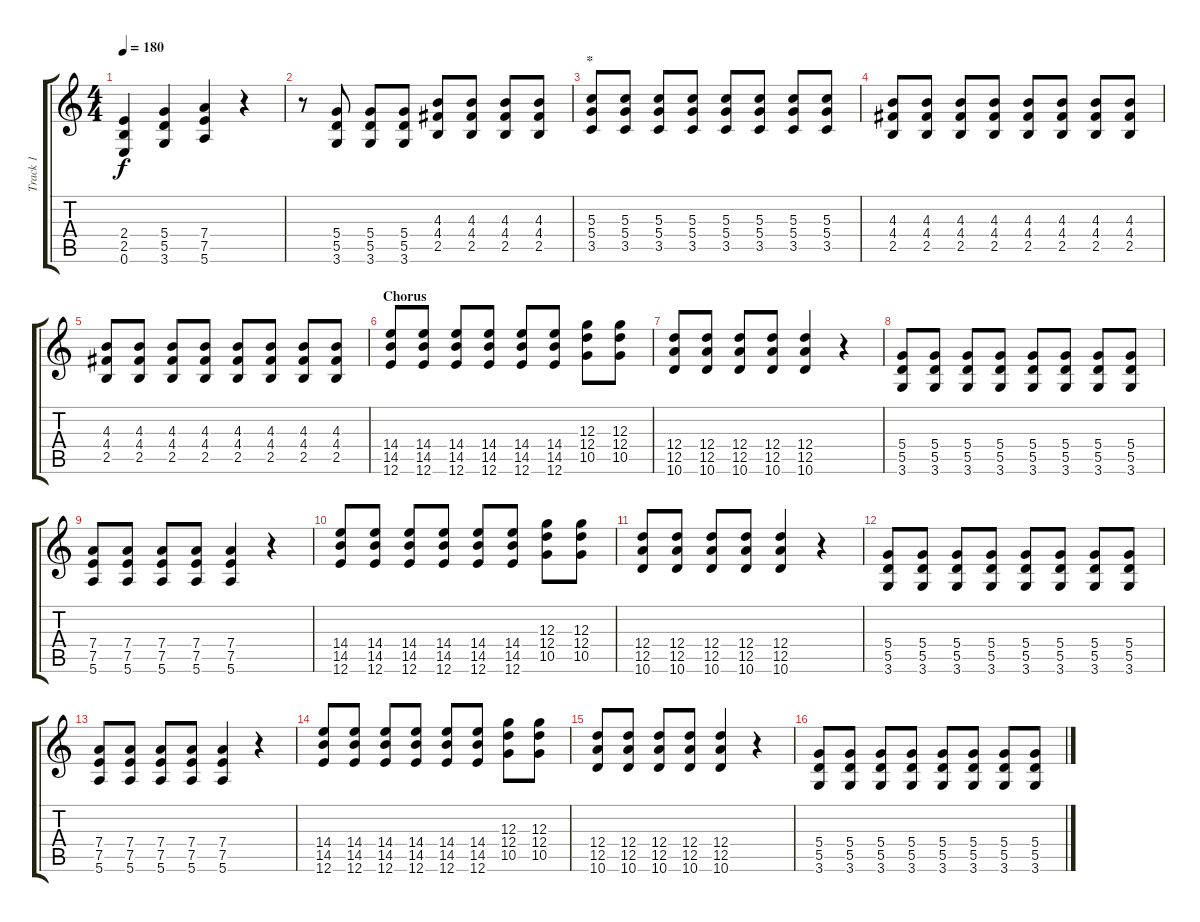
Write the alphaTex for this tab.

\track ("Track 1" "Track 1") {instrument electricguitarclean}
\staff {score tabs}
\tuning (E4 B3 G3 D3 A2 E2) {hide}
\ts (4 4)
\tempo 180
\clef g2
\ks c
(2.4 2.5 0.6).4{dy f} (5.4 5.5 3.6).4 (7.4 7.5 5.6).4 r.4 |
r.8 (5.4 5.5 3.6).8 (5.4 5.5 3.6).8 (5.4 5.5 3.6).8 (4.3 4.4 2.5).8 (4.3 4.4 2.5).8 (4.3 4.4 2.5).8 (4.3 4.4 2.5).8 |
\section ("" "*")
(5.3 5.4 3.5).8 (5.3 5.4 3.5).8 (5.3 5.4 3.5).8 (5.3 5.4 3.5).8 (5.3 5.4 3.5).8 (5.3 5.4 3.5).8 (5.3 5.4 3.5).8 (5.3 5.4 3.5).8 |
(4.3 4.4 2.5).8 (4.3 4.4 2.5).8 (4.3 4.4 2.5).8 (4.3 4.4 2.5).8 (4.3 4.4 2.5).8 (4.3 4.4 2.5).8 (4.3 4.4 2.5).8 (4.3 4.4 2.5).8 |
(4.3 4.4 2.5).8 (4.3 4.4 2.5).8 (4.3 4.4 2.5).8 (4.3 4.4 2.5).8 (4.3 4.4 2.5).8 (4.3 4.4 2.5).8 (4.3 4.4 2.5).8 (4.3 4.4 2.5).8 |
\section ("" "Chorus")
(14.4 14.5 12.6).8 (14.4 14.5 12.6).8 (14.4 14.5 12.6).8 (14.4 14.5 12.6).8 (14.4 14.5 12.6).8 (14.4 14.5 12.6).8 (12.3 12.4 10.5).8 (12.3 12.4 10.5).8 |
(12.4 12.5 10.6).8 (12.4 12.5 10.6).8 (12.4 12.5 10.6).8 (12.4 12.5 10.6).8 (12.4 12.5 10.6).4 r.4 |
(5.4 5.5 3.6).8 (5.4 5.5 3.6).8 (5.4 5.5 3.6).8 (5.4 5.5 3.6).8 (5.4 5.5 3.6).8 (5.4 5.5 3.6).8 (5.4 5.5 3.6).8 (5.4 5.5 3.6).8 |
(7.4 7.5 5.6).8 (7.4 7.5 5.6).8 (7.4 7.5 5.6).8 (7.4 7.5 5.6).8 (7.4 7.5 5.6).4 r.4 |
(14.4 14.5 12.6).8 (14.4 14.5 12.6).8 (14.4 14.5 12.6).8 (14.4 14.5 12.6).8 (14.4 14.5 12.6).8 (14.4 14.5 12.6).8 (12.3 12.4 10.5).8 (12.3 12.4 10.5).8 |
(12.4 12.5 10.6).8 (12.4 12.5 10.6).8 (12.4 12.5 10.6).8 (12.4 12.5 10.6).8 (12.4 12.5 10.6).4 r.4 |
(5.4 5.5 3.6).8 (5.4 5.5 3.6).8 (5.4 5.5 3.6).8 (5.4 5.5 3.6).8 (5.4 5.5 3.6).8 (5.4 5.5 3.6).8 (5.4 5.5 3.6).8 (5.4 5.5 3.6).8 |
(7.4 7.5 5.6).8 (7.4 7.5 5.6).8 (7.4 7.5 5.6).8 (7.4 7.5 5.6).8 (7.4 7.5 5.6).4 r.4 |
(14.4 14.5 12.6).8 (14.4 14.5 12.6).8 (14.4 14.5 12.6).8 (14.4 14.5 12.6).8 (14.4 14.5 12.6).8 (14.4 14.5 12.6).8 (12.3 12.4 10.5).8 (12.3 12.4 10.5).8 |
(12.4 12.5 10.6).8 (12.4 12.5 10.6).8 (12.4 12.5 10.6).8 (12.4 12.5 10.6).8 (12.4 12.5 10.6).4 r.4 |
(5.4 5.5 3.6).8 (5.4 5.5 3.6).8 (5.4 5.5 3.6).8 (5.4 5.5 3.6).8 (5.4 5.5 3.6).8 (5.4 5.5 3.6).8 (5.4 5.5 3.6).8 (5.4 5.5 3.6).8
